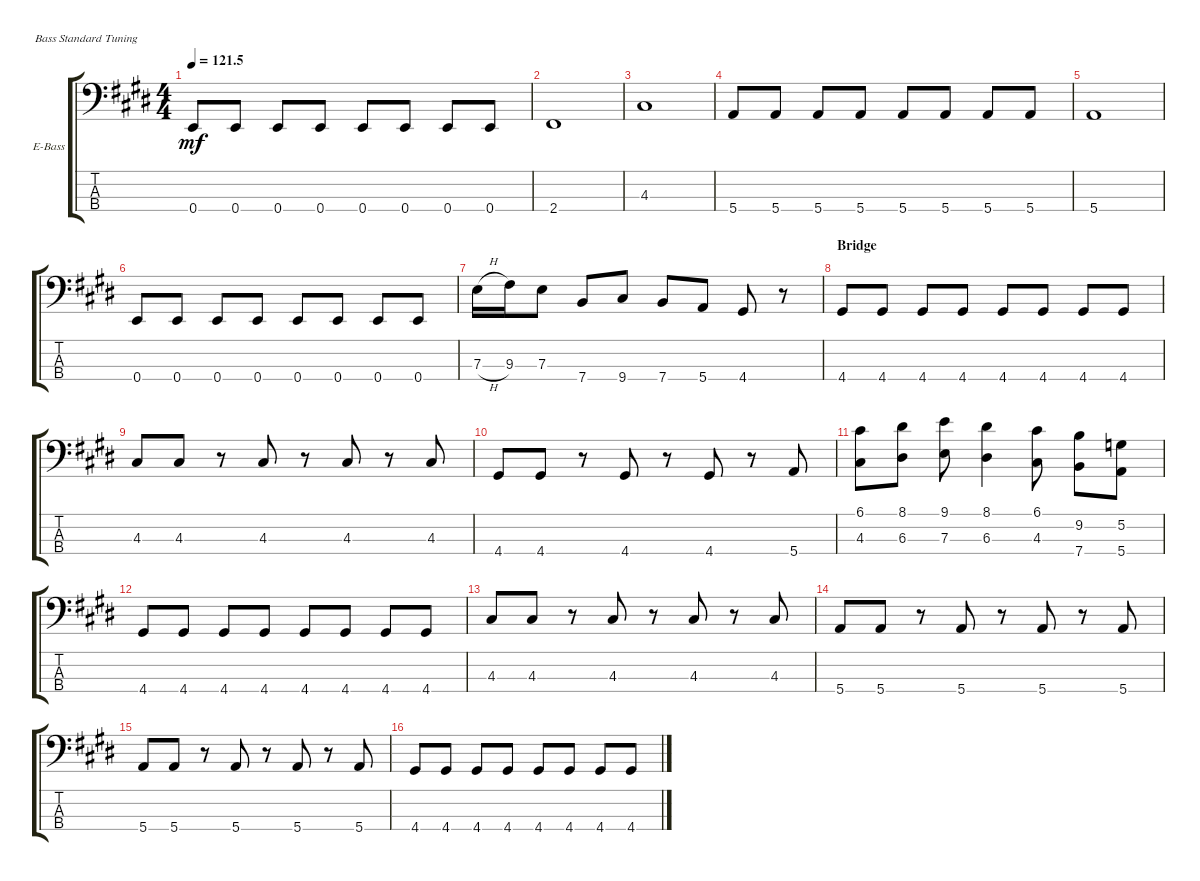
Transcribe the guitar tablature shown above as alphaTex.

\defaultSystemsLayout 4
\bracketExtendMode groupsimilarinstruments
\firstSystemTrackNameOrientation horizontal
\otherSystemsTrackNameOrientation horizontal
\track ("Electric Bass" "E-Bass") {solo instrument electricbassfinger}
\staff {score tabs}
\tuning (G2 D2 A1 E1)
\ts (4 4)
\tempo
121.5
\accidentals auto
\clef f4
\ottava regular
\simile none
\scale
0.333333
\ks e
0.4.8{dy mf} 0.4.8 0.4.8 0.4.8 0.4.8 0.4.8 0.4.8 0.4.8 |
\scale
0.333333 2.4.1 |
\scale
0.333333 4.3.1 |
\scale
0.333333 5.4.8 5.4.8 5.4.8 5.4.8 5.4.8 5.4.8 5.4.8 5.4.8 |
\scale
0.333333 5.4.1 |
\scale
0.333333 0.4.8 0.4.8 0.4.8 0.4.8 0.4.8 0.4.8 0.4.8 0.4.8 |
\scale
0.333333 7.3{h}.16 9.3.16 7.3.8 7.4.8 9.4.8 7.4.8 5.4.8 4.4.8 r.8 |
\section ("" "Bridge")
\scale
0.333333 4.4.8 4.4.8 4.4.8 4.4.8 4.4.8 4.4.8 4.4.8 4.4.8 |
\scale
0.333333 4.3.8 4.3.8 r.8 4.3.8 r.8 4.3.8 r.8 4.3.8 |
\scale
0.333333 4.4.8 4.4.8 r.8 4.4.8 r.8 4.4.8 r.8 5.4.8 |
\scale
0.333333 (4.3 6.1).8 (6.3 8.1).8 (7.3 9.1).8 (6.3 8.1).4 (4.3 6.1).8 (7.4 9.2).8 (5.4 5.2).8 |
\scale
0.333333 4.4.8 4.4.8 4.4.8 4.4.8 4.4.8 4.4.8 4.4.8 4.4.8 |
\scale
0.333333 4.3.8 4.3.8 r.8 4.3.8 r.8 4.3.8 r.8 4.3.8 |
\scale
0.333333 5.4.8 5.4.8 r.8 5.4.8 r.8 5.4.8 r.8 5.4.8 |
\scale
0.333333 5.4.8 5.4.8 r.8 5.4.8 r.8 5.4.8 r.8 5.4.8 |
\scale
0.333333 4.4.8 4.4.8 4.4.8 4.4.8 4.4.8 4.4.8 4.4.8 4.4.8
